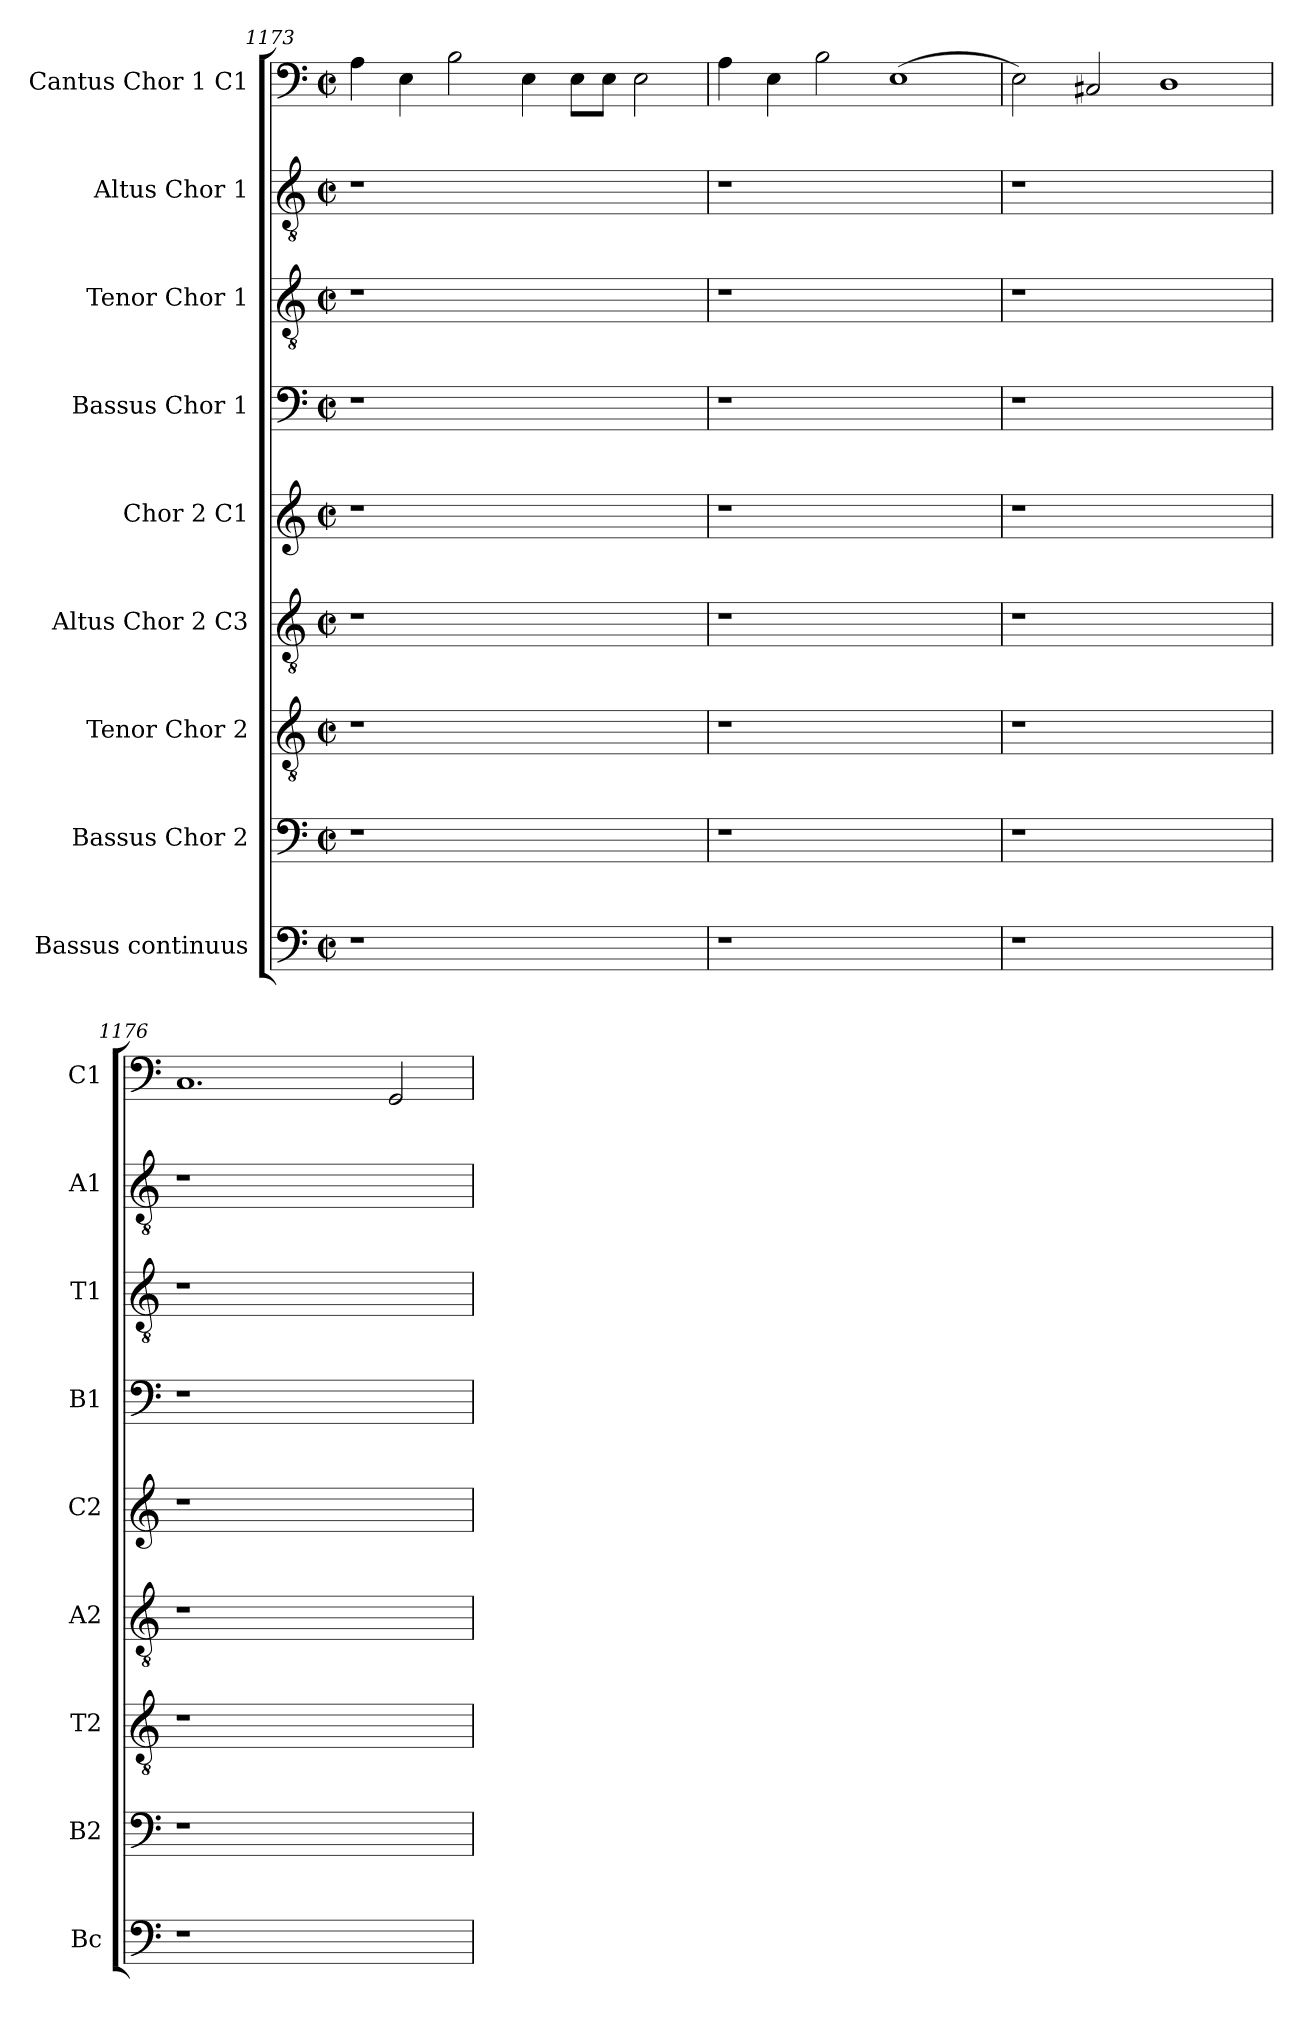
**kern	**kern	**kern	**kern	**kern	**kern	**kern	**kern	**kern
*part9	*part8	*part7	*part6	*part5	*part4	*part3	*part2	*part1
*staff9	*staff8	*staff7	*staff6	*staff5	*staff4	*staff3	*staff2	*staff1
*I"Bassus continuus	*I"Bassus Chor 2	*I"Tenor Chor 2	*I"Altus Chor 2 C3	*I"Chor 2 C1	*I"Bassus Chor 1	*I"Tenor Chor 1	*I"Altus Chor 1	*I"Cantus Chor 1 C1
*I'Bc	*I'B2	*I'T2	*I'A2	*I'C2	*I'B1	*I'T1	*I'A1	*I'C1
*clefF4	*clefF4	*clefGv2	*clefGv2	*clefG2	*clefF4	*clefGv2	*clefGv2	*clefF4
*ITrd7c12	*	*	*	*	*	*	*	*
*k[]	*k[]	*k[]	*k[]	*k[]	*k[]	*k[]	*k[]	*k[]
*C:	*C:	*C:	*C:	*C:	*C:	*C:	*C:	*C:
*M2/2	*M2/2	*M2/2	*M2/2	*M2/2	*M2/2	*M2/2	*M2/2	*M2/2
*met(c|)	*met(c|)	*met(c|)	*met(c|)	*met(c|)	*met(c|)	*met(c|)	*met(c|)	*met(c|)
=1173	=1173	=1173	=1173	=1173	=1173	=1173	=1173	=1173
1r	1r	1r	1r	1r	1r	1r	1r	4A\
.	.	.	.	.	.	.	.	4E\
.	.	.	.	.	.	.	.	2B\
1ryy	1ryy	1ryy	1ryy	1ryy	1ryy	1ryy	1ryy	4E\
.	.	.	.	.	.	.	.	8E\L
.	.	.	.	.	.	.	.	8E\J
.	.	.	.	.	.	.	.	2E\
=1174	=1174	=1174	=1174	=1174	=1174	=1174	=1174	=1174
1r	1r	1r	1r	1r	1r	1r	1r	4A\
.	.	.	.	.	.	.	.	4E\
.	.	.	.	.	.	.	.	2B\
1ryy	1ryy	1ryy	1ryy	1ryy	1ryy	1ryy	1ryy	(>1E
=1175	=1175	=1175	=1175	=1175	=1175	=1175	=1175	=1175
1r	1r	1r	1r	1r	1r	1r	1r	2E\)
.	.	.	.	.	.	.	.	2C#X/
1ryy	1ryy	1ryy	1ryy	1ryy	1ryy	1ryy	1ryy	1D
!!LO:LB:g=z
=1176	=1176	=1176	=1176	=1176	=1176	=1176	=1176	=1176
1r	1r	1r	1r	1r	1r	1r	1r	1.C
1ryy	1ryy	1ryy	1ryy	1ryy	1ryy	1ryy	1ryy	.
.	.	.	.	.	.	.	.	2GG/
=	=	=	=	=	=	=	=	=
*-	*-	*-	*-	*-	*-	*-	*-	*-
